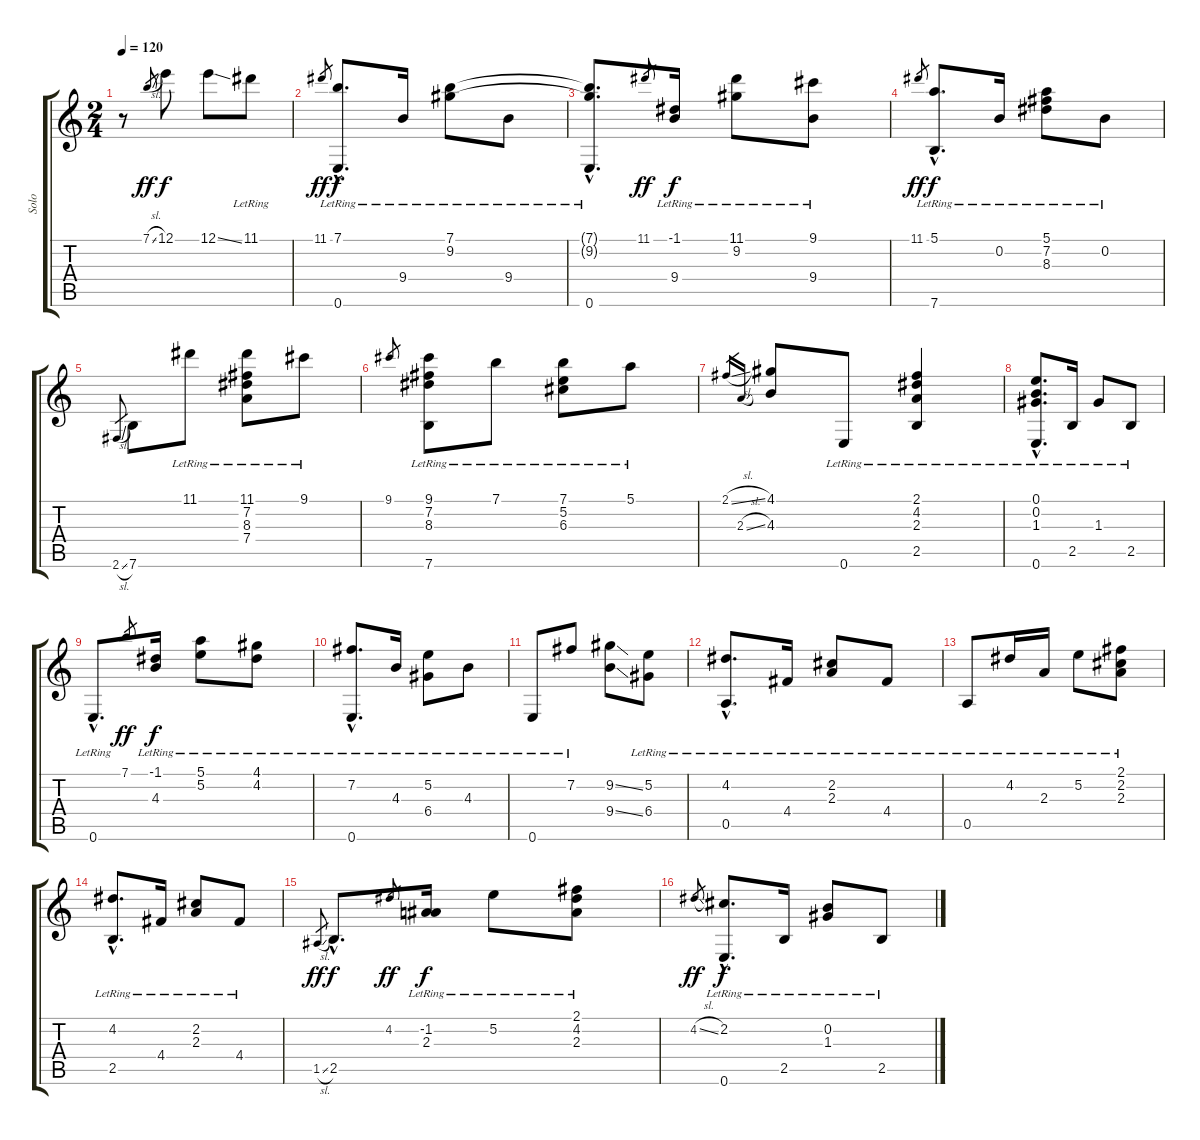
\track ("Solo" "Solo") {instrument acousticguitarnylon}
\staff {score tabs}
\tuning (E4 B3 G3 D3 A2 E2) {hide}
\ts (2 4)
\tempo 120
\clef g2
\ks c
r.8{dy ff instrument acousticguitarnylon} 7.1{sl}.8{gr} 12.1.8{dy f} 12.1{ss}.8 11.1{lr}.8 |
11.1.8{gr dy ff} (7.1{hac} 0.6{hac lr}).8{d dy f} 9.4{lr}.16 (7.1{lr} 9.2{lr}).8 9.4{lr}.8 |
(7.1{hac t} 9.2{hac t} 0.6{hac lr}).8{d} 11.1.8{gr dy ff} (-1.1 9.4{lr}).16{dy f} (11.1{lr} 9.2{lr}).8 (9.1{lr} 9.4{lr}).8 |
11.1.8{gr dy ff} (5.1{hac} 7.6{hac lr}).8{d dy f} 0.2{lr}.16 (5.1{lr} 7.2{lr} 8.3{lr}).8 0.2{lr}.8 |
2.6{sl}.8{gr} 7.6.8 11.1{lr}.8 (11.1{lr} 7.2{lr} 8.3{lr} 7.4{lr}).8 9.1{lr}.8 |
9.1.8{gr} (9.1 7.2{lr} 8.3{lr} 7.6{lr}).8 7.1{lr}.8 (7.1{lr} 5.2{lr} 6.3{lr}).8 5.1{lr}.8 |
2.1{sl}.16{gr} 2.3{sl}.16{gr} (4.1 4.3).8 0.6{lr}.8 (2.1{lr} 4.2{lr} 2.3{lr} 2.5{lr}).4 |
(0.1{hac lr} 0.2{hac lr} 1.3{hac lr} 0.6{hac lr}).8{d} 2.5{lr}.16 1.3{lr}.8 2.5{lr}.8 |
0.6{hac lr}.8{d} 7.1.8{gr dy ff} (-1.1 4.3{lr}).16{dy f} (5.1{lr} 5.2{lr}).8 (4.1{lr} 4.2{lr}).8 |
(7.2{hac lr} 0.6{hac lr}).8{d} 4.3{lr}.16 (5.2{lr} 6.4{lr}).8 4.3{lr}.8 |
0.6{lr}.8 7.2{lr}.8 (9.2{ss} 9.4{ss}).8 (5.2{lr} 6.4{lr}).8 |
(4.2{hac lr} 0.5{hac lr}).8{d} 4.4{lr}.16 (2.2{lr} 2.3{lr}).8 4.4{lr}.8 |
0.5{lr}.8 4.2{lr}.16 2.3{lr}.16 5.2{lr}.8 (2.1{lr} 2.2{lr} 2.3{lr}).8 |
(4.2{hac lr} 2.5{hac lr}).8{d} 4.4{lr}.16 (2.2{lr} 2.3{lr}).8 4.4{lr}.8 |
1.5{sl}.8{gr dy ff} 2.5{hac}.8{d dy f} 4.2.8{gr dy ff} (-1.2 2.3{lr}).16{dy f} 5.2{lr}.8 (2.1{lr} 4.2{lr} 2.3{lr}).8 |
4.2{sl}.8{gr dy ff} (2.2{hac} 0.6{hac lr}).8{d dy f} 2.5{lr}.16 (0.2{lr} 1.3{lr}).8 2.5{lr}.8
